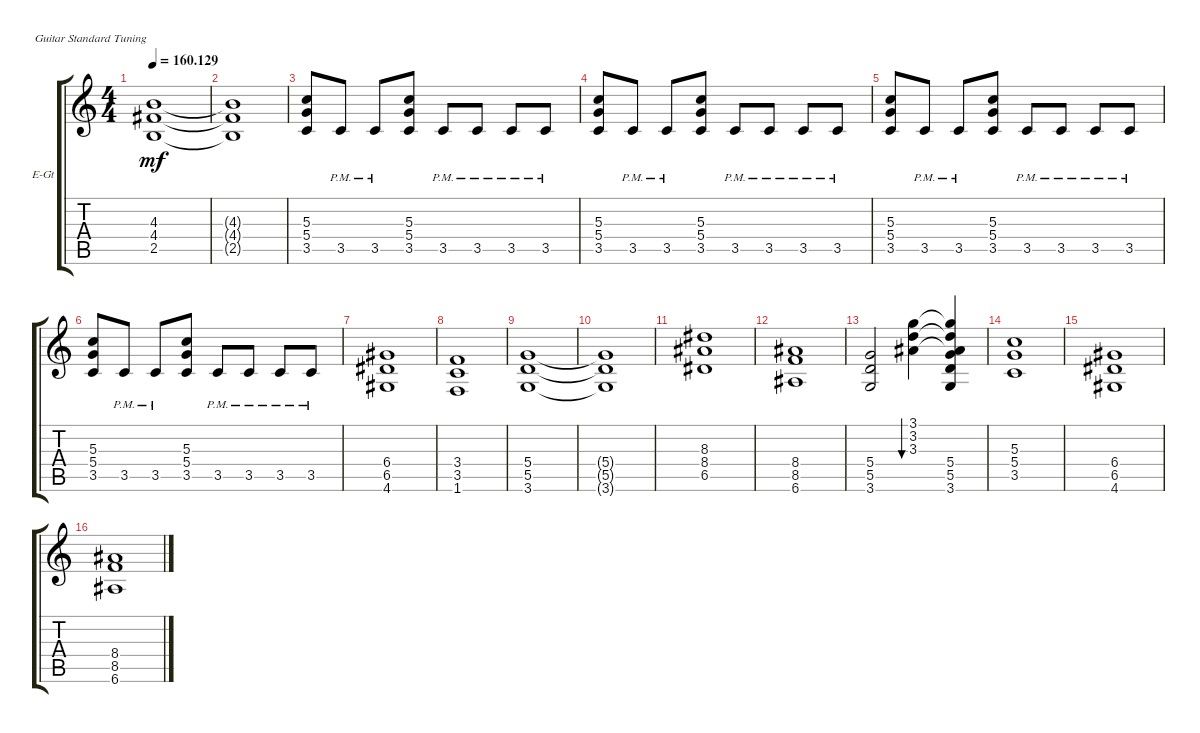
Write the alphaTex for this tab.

\defaultSystemsLayout 4
\bracketExtendMode groupsimilarinstruments
\firstSystemTrackNameOrientation horizontal
\otherSystemsTrackNameOrientation horizontal
\track ("Electric Guitar" "E-Gt") {instrument overdrivenguitar}
\staff {score tabs}
\tuning (E4 B3 G3 D3 A2 E2)
\ts (4 4)
\tempo
160.129
\accidentals auto
\clef g2
\ottava regular
\simile none
\ks c
(2.5 4.4 4.3).1{dy mf} |
(4.3{t} 4.4{t} 2.5{t}).1 |
(3.5 5.4 5.3).8 3.5{pm}.8 3.5{pm}.8 (3.5 5.4 5.3).8 3.5{pm}.8 3.5{pm}.8 3.5{pm}.8 3.5{pm}.8 |
(3.5 5.4 5.3).8 3.5{pm}.8 3.5{pm}.8 (3.5 5.4 5.3).8 3.5{pm}.8 3.5{pm}.8 3.5{pm}.8 3.5{pm}.8 |
(3.5 5.4 5.3).8 3.5{pm}.8 3.5{pm}.8 (3.5 5.4 5.3).8 3.5{pm}.8 3.5{pm}.8 3.5{pm}.8 3.5{pm}.8 |
(3.5 5.4 5.3).8 3.5{pm}.8 3.5{pm}.8 (3.5 5.4 5.3).8 3.5{pm}.8 3.5{pm}.8 3.5{pm}.8 3.5{pm}.8 |
(4.6 6.5 6.4).1 |
(1.6 3.5 3.4).1 |
(3.6 5.5 5.4).1 |
(5.4{t} 5.5{t} 3.6{t}).1 |
(6.5 8.4 8.3).1 |
(6.6 8.5 8.4).1 |
(3.6 5.5 5.4).2 (3.1 3.2 3.3).4{bu 234} (5.4 5.5 3.6 3.3{t} 3.2{t} 3.1{t}).4 |
(3.5 5.4 5.3).1 |
(4.6 6.5 6.4).1 |
(6.6 8.5 8.4).1
